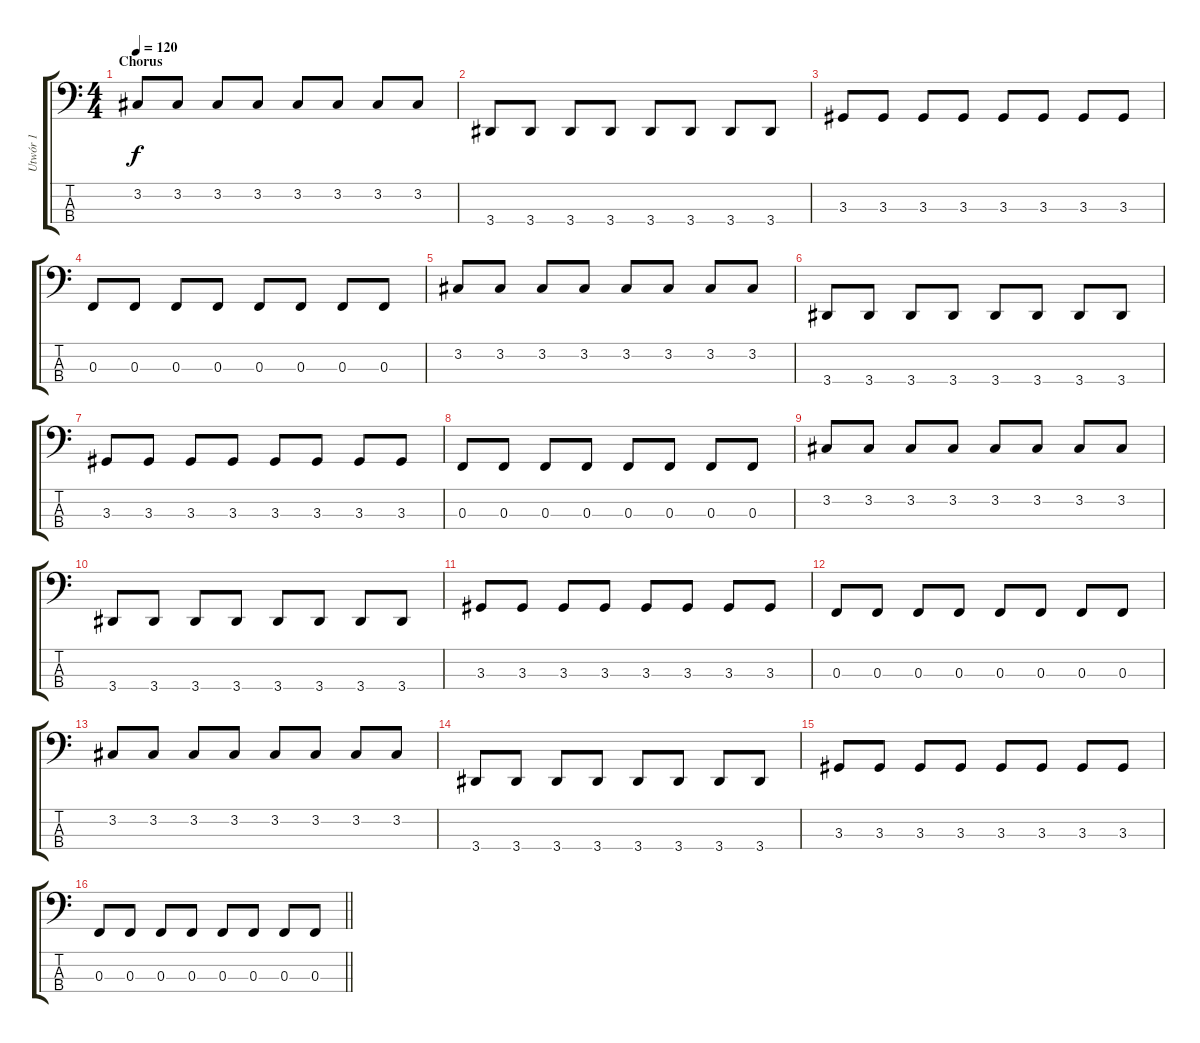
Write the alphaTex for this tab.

\track ("Utwór 1" "Utwór 1") {instrument electricbassfinger}
\staff {score tabs}
\tuning (Eb2 Bb1 F1 C1) {hide}
\ts (4 4)
\section ("" "Chorus")
\tempo 120
\clef f4
\ks c
3.2.8{dy f} 3.2.8 3.2.8 3.2.8 3.2.8 3.2.8 3.2.8 3.2.8 |
3.4.8 3.4.8 3.4.8 3.4.8 3.4.8 3.4.8 3.4.8 3.4.8 |
3.3.8 3.3.8 3.3.8 3.3.8 3.3.8 3.3.8 3.3.8 3.3.8 |
0.3.8 0.3.8 0.3.8 0.3.8 0.3.8 0.3.8 0.3.8 0.3.8 |
3.2.8 3.2.8 3.2.8 3.2.8 3.2.8 3.2.8 3.2.8 3.2.8 |
3.4.8 3.4.8 3.4.8 3.4.8 3.4.8 3.4.8 3.4.8 3.4.8 |
3.3.8 3.3.8 3.3.8 3.3.8 3.3.8 3.3.8 3.3.8 3.3.8 |
0.3.8 0.3.8 0.3.8 0.3.8 0.3.8 0.3.8 0.3.8 0.3.8 |
3.2.8 3.2.8 3.2.8 3.2.8 3.2.8 3.2.8 3.2.8 3.2.8 |
3.4.8 3.4.8 3.4.8 3.4.8 3.4.8 3.4.8 3.4.8 3.4.8 |
3.3.8 3.3.8 3.3.8 3.3.8 3.3.8 3.3.8 3.3.8 3.3.8 |
0.3.8 0.3.8 0.3.8 0.3.8 0.3.8 0.3.8 0.3.8 0.3.8 |
3.2.8 3.2.8 3.2.8 3.2.8 3.2.8 3.2.8 3.2.8 3.2.8 |
3.4.8 3.4.8 3.4.8 3.4.8 3.4.8 3.4.8 3.4.8 3.4.8 |
3.3.8 3.3.8 3.3.8 3.3.8 3.3.8 3.3.8 3.3.8 3.3.8 |
\barLineRight lightlight
0.3.8 0.3.8 0.3.8 0.3.8 0.3.8 0.3.8 0.3.8 0.3.8
